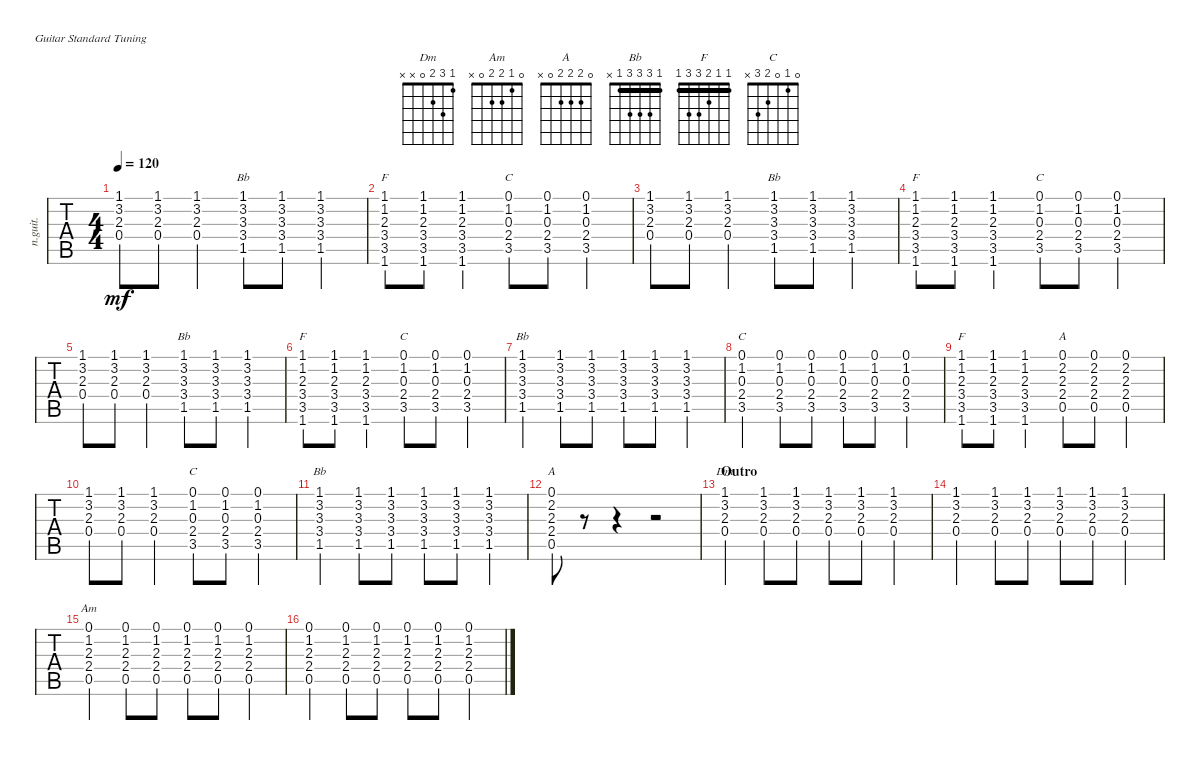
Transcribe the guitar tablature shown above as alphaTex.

\defaultSystemsLayout 4
\bracketExtendMode nobrackets
\track ("Guitar L5" "n.guit.") {instrument acousticguitarnylon}
\staff {tabs}
\tuning (E4 B3 G3 D3 A2 E2)
\chord ("Dm" 1 3 2 0 x x)
\chord ("Am" 0 1 2 2 0 x)
\chord ("A" 0 2 2 2 0 x)
\chord ("Bb" 1 3 3 3 1 x)
\chord ("Bb" 1 3 3 3 1 x) {barre 1}
\chord ("F" 1 1 2 3 3 1) {barre (1 1)}
\chord ("C" 0 1 0 2 3 x)
\ts (4 4)
\tempo 120
\clef g2
\ks f
(0.4{acc forcenatural} 1.1{acc forcenatural} 3.2{acc forcenatural} 2.3{acc forcenatural}).8{dy mf beam Up} (0.4{acc forcenatural} 1.1{acc forcenatural} 3.2{acc forcenatural} 2.3{acc forcenatural}).8{beam Up} (0.4{acc forcenatural} 1.1{acc forcenatural} 3.2{acc forcenatural} 2.3{acc forcenatural}).4{beam Up} (3.4{acc forcenatural} 3.3{acc b} 3.2{acc forcenatural} 1.1{acc forcenatural} 1.5{acc b}).8{ch "Bb" beam Up} (3.4{acc forcenatural} 3.3{acc b} 3.2{acc forcenatural} 1.1{acc forcenatural} 1.5{acc b}).8{beam Up} (3.4{acc forcenatural} 3.3{acc b} 3.2{acc forcenatural} 1.1{acc forcenatural} 1.5{acc b}).4{beam Up} |
(1.6{acc forcenatural} 3.5{acc forcenatural} 3.4{acc forcenatural} 2.3{acc forcenatural} 1.2{acc forcenatural} 1.1{acc forcenatural}).8{ch "F"} (1.6{acc forcenatural} 3.5{acc forcenatural} 3.4{acc forcenatural} 2.3{acc forcenatural} 1.2{acc forcenatural} 1.1{acc forcenatural}).8 (1.6{acc forcenatural} 3.5{acc forcenatural} 3.4{acc forcenatural} 2.3{acc forcenatural} 1.2{acc forcenatural} 1.1{acc forcenatural}).4 (3.5{acc forcenatural} 2.4{acc forcenatural} 0.3{acc forcenatural} 1.2{acc forcenatural} 0.1{acc forcenatural}).8{ch "C"} (3.5{acc forcenatural} 2.4{acc forcenatural} 0.3{acc forcenatural} 1.2{acc forcenatural} 0.1{acc forcenatural}).8 (3.5{acc forcenatural} 2.4{acc forcenatural} 0.3{acc forcenatural} 1.2{acc forcenatural} 0.1{acc forcenatural}).4 |
(0.4{acc forcenatural} 1.1{acc forcenatural} 3.2{acc forcenatural} 2.3{acc forcenatural}).8{beam Up} (0.4{acc forcenatural} 1.1{acc forcenatural} 3.2{acc forcenatural} 2.3{acc forcenatural}).8{beam Up} (0.4{acc forcenatural} 1.1{acc forcenatural} 3.2{acc forcenatural} 2.3{acc forcenatural}).4{beam Up} (3.4{acc forcenatural} 3.3{acc b} 3.2{acc forcenatural} 1.1{acc forcenatural} 1.5{acc b}).8{ch "Bb" beam Up} (3.4{acc forcenatural} 3.3{acc b} 3.2{acc forcenatural} 1.1{acc forcenatural} 1.5{acc b}).8{beam Up} (3.4{acc forcenatural} 3.3{acc b} 3.2{acc forcenatural} 1.1{acc forcenatural} 1.5{acc b}).4{beam Up} |
(1.6{acc forcenatural} 3.5{acc forcenatural} 3.4{acc forcenatural} 2.3{acc forcenatural} 1.2{acc forcenatural} 1.1{acc forcenatural}).8{ch "F"} (1.6{acc forcenatural} 3.5{acc forcenatural} 3.4{acc forcenatural} 2.3{acc forcenatural} 1.2{acc forcenatural} 1.1{acc forcenatural}).8 (1.6{acc forcenatural} 3.5{acc forcenatural} 3.4{acc forcenatural} 2.3{acc forcenatural} 1.2{acc forcenatural} 1.1{acc forcenatural}).4 (3.5{acc forcenatural} 2.4{acc forcenatural} 0.3{acc forcenatural} 1.2{acc forcenatural} 0.1{acc forcenatural}).8{ch "C"} (3.5{acc forcenatural} 2.4{acc forcenatural} 0.3{acc forcenatural} 1.2{acc forcenatural} 0.1{acc forcenatural}).8 (3.5{acc forcenatural} 2.4{acc forcenatural} 0.3{acc forcenatural} 1.2{acc forcenatural} 0.1{acc forcenatural}).4 |
(0.4{acc forcenatural} 1.1{acc forcenatural} 3.2{acc forcenatural} 2.3{acc forcenatural}).8{beam Up} (0.4{acc forcenatural} 1.1{acc forcenatural} 3.2{acc forcenatural} 2.3{acc forcenatural}).8{beam Up} (0.4{acc forcenatural} 1.1{acc forcenatural} 3.2{acc forcenatural} 2.3{acc forcenatural}).4{beam Up} (3.4{acc forcenatural} 3.3{acc b} 3.2{acc forcenatural} 1.1{acc forcenatural} 1.5{acc b}).8{ch "Bb" beam Up} (3.4{acc forcenatural} 3.3{acc b} 3.2{acc forcenatural} 1.1{acc forcenatural} 1.5{acc b}).8{beam Up} (3.4{acc forcenatural} 3.3{acc b} 3.2{acc forcenatural} 1.1{acc forcenatural} 1.5{acc b}).4{beam Up} |
(1.6{acc forcenatural} 3.5{acc forcenatural} 3.4{acc forcenatural} 2.3{acc forcenatural} 1.2{acc forcenatural} 1.1{acc forcenatural}).8{ch "F"} (1.6{acc forcenatural} 3.5{acc forcenatural} 3.4{acc forcenatural} 2.3{acc forcenatural} 1.2{acc forcenatural} 1.1{acc forcenatural}).8 (1.6{acc forcenatural} 3.5{acc forcenatural} 3.4{acc forcenatural} 2.3{acc forcenatural} 1.2{acc forcenatural} 1.1{acc forcenatural}).4 (3.5{acc forcenatural} 2.4{acc forcenatural} 0.3{acc forcenatural} 1.2{acc forcenatural} 0.1{acc forcenatural}).8{ch "C"} (3.5{acc forcenatural} 2.4{acc forcenatural} 0.3{acc forcenatural} 1.2{acc forcenatural} 0.1{acc forcenatural}).8 (3.5{acc forcenatural} 2.4{acc forcenatural} 0.3{acc forcenatural} 1.2{acc forcenatural} 0.1{acc forcenatural}).4 |
(3.4{acc forcenatural} 3.3{acc b} 1.1{acc forcenatural} 3.2{acc forcenatural} 1.5{acc b}).4{ch "Bb" beam Up} (3.4{acc forcenatural} 3.3{acc b} 3.2{acc forcenatural} 1.1{acc forcenatural} 1.5{acc b}).8{beam Up} (3.4{acc forcenatural} 3.3{acc b} 3.2{acc forcenatural} 1.1{acc forcenatural} 1.5{acc b}).8{beam Up} (3.4{acc forcenatural} 3.3{acc b} 3.2{acc forcenatural} 1.1{acc forcenatural} 1.5{acc b}).8{beam Up} (3.4{acc forcenatural} 3.3{acc b} 3.2{acc forcenatural} 1.1{acc forcenatural} 1.5{acc b}).8{beam Up} (3.4{acc forcenatural} 3.3{acc b} 3.2{acc forcenatural} 1.1{acc forcenatural} 1.5{acc b}).4{beam Up} |
(3.5{acc forcenatural} 2.4{acc forcenatural} 0.3{acc forcenatural} 1.2{acc forcenatural} 0.1{acc forcenatural}).4{ch "C"} (3.5{acc forcenatural} 2.4{acc forcenatural} 0.3{acc forcenatural} 1.2{acc forcenatural} 0.1{acc forcenatural}).8 (3.5{acc forcenatural} 2.4{acc forcenatural} 0.3{acc forcenatural} 1.2{acc forcenatural} 0.1{acc forcenatural}).8 (3.5{acc forcenatural} 2.4{acc forcenatural} 0.3{acc forcenatural} 1.2{acc forcenatural} 0.1{acc forcenatural}).8 (3.5{acc forcenatural} 2.4{acc forcenatural} 0.3{acc forcenatural} 1.2{acc forcenatural} 0.1{acc forcenatural}).8 (3.5{acc forcenatural} 2.4{acc forcenatural} 0.3{acc forcenatural} 1.2{acc forcenatural} 0.1{acc forcenatural}).4 |
(1.6{acc forcenatural} 3.5{acc forcenatural} 3.4{acc forcenatural} 2.3{acc forcenatural} 1.2{acc forcenatural} 1.1{acc forcenatural}).8{ch "F"} (1.6{acc forcenatural} 3.5{acc forcenatural} 3.4{acc forcenatural} 2.3{acc forcenatural} 1.2{acc forcenatural} 1.1{acc forcenatural}).8 (1.6{acc forcenatural} 3.5{acc forcenatural} 3.4{acc forcenatural} 2.3{acc forcenatural} 1.2{acc forcenatural} 1.1{acc forcenatural}).4 (2.4{acc forcenatural} 0.1{acc forcenatural} 2.2{acc #} 2.3{acc forcenatural} 0.5{acc forcenatural}).8{ch "A" beam Up} (2.4{acc forcenatural} 0.1{acc forcenatural} 2.2{acc #} 2.3{acc forcenatural} 0.5{acc forcenatural}).8{beam Up} (2.4{acc forcenatural} 0.1{acc forcenatural} 2.2{acc #} 2.3{acc forcenatural} 0.5{acc forcenatural}).4{beam Up} |
(0.4{acc forcenatural} 1.1{acc forcenatural} 3.2{acc forcenatural} 2.3{acc forcenatural}).8{beam Up} (0.4{acc forcenatural} 1.1{acc forcenatural} 3.2{acc forcenatural} 2.3{acc forcenatural}).8{beam Up} (0.4{acc forcenatural} 1.1{acc forcenatural} 3.2{acc forcenatural} 2.3{acc forcenatural}).4{beam Up} (3.5{acc forcenatural} 2.4{acc forcenatural} 0.3{acc forcenatural} 1.2{acc forcenatural} 0.1{acc forcenatural}).8{ch "C"} (3.5{acc forcenatural} 2.4{acc forcenatural} 0.3{acc forcenatural} 1.2{acc forcenatural} 0.1{acc forcenatural}).8 (3.5{acc forcenatural} 2.4{acc forcenatural} 0.3{acc forcenatural} 1.2{acc forcenatural} 0.1{acc forcenatural}).4 |
(3.4{acc forcenatural} 3.3{acc b} 1.1{acc forcenatural} 3.2{acc forcenatural} 1.5{acc b}).4{ch "Bb" beam Up} (3.4{acc forcenatural} 3.3{acc b} 3.2{acc forcenatural} 1.1{acc forcenatural} 1.5{acc b}).8{beam Up} (3.4{acc forcenatural} 3.3{acc b} 3.2{acc forcenatural} 1.1{acc forcenatural} 1.5{acc b}).8{beam Up} (3.4{acc forcenatural} 3.3{acc b} 3.2{acc forcenatural} 1.1{acc forcenatural} 1.5{acc b}).8{beam Up} (3.4{acc forcenatural} 3.3{acc b} 3.2{acc forcenatural} 1.1{acc forcenatural} 1.5{acc b}).8{beam Up} (3.4{acc forcenatural} 3.3{acc b} 3.2{acc forcenatural} 1.1{acc forcenatural} 1.5{acc b}).4{beam Up} |
(2.4{acc forcenatural} 0.1{acc forcenatural} 2.2{acc #} 2.3{acc forcenatural} 0.5{acc forcenatural}).8{ch "A" beam Up} r.8 r.4 r.2 |
\section ("" "Outro")
(0.4{acc forcenatural} 2.3{acc forcenatural} 3.2{acc forcenatural} 1.1{acc forcenatural}).4{ch "Dm" beam Up} (0.4{acc forcenatural} 1.1{acc forcenatural} 3.2{acc forcenatural} 2.3{acc forcenatural}).8{beam Up} (0.4{acc forcenatural} 1.1{acc forcenatural} 3.2{acc forcenatural} 2.3{acc forcenatural}).8{beam Up} (0.4{acc forcenatural} 1.1{acc forcenatural} 3.2{acc forcenatural} 2.3{acc forcenatural}).8{beam Up} (0.4{acc forcenatural} 1.1{acc forcenatural} 3.2{acc forcenatural} 2.3{acc forcenatural}).8{beam Up} (0.4{acc forcenatural} 1.1{acc forcenatural} 3.2{acc forcenatural} 2.3{acc forcenatural}).4{beam Up} |
(0.4{acc forcenatural} 2.3{acc forcenatural} 3.2{acc forcenatural} 1.1{acc forcenatural}).4{beam Up} (0.4{acc forcenatural} 1.1{acc forcenatural} 3.2{acc forcenatural} 2.3{acc forcenatural}).8{beam Up} (0.4{acc forcenatural} 1.1{acc forcenatural} 3.2{acc forcenatural} 2.3{acc forcenatural}).8{beam Up} (0.4{acc forcenatural} 1.1{acc forcenatural} 3.2{acc forcenatural} 2.3{acc forcenatural}).8{beam Up} (0.4{acc forcenatural} 1.1{acc forcenatural} 3.2{acc forcenatural} 2.3{acc forcenatural}).8{beam Up} (0.4{acc forcenatural} 1.1{acc forcenatural} 3.2{acc forcenatural} 2.3{acc forcenatural}).4{beam Up} |
(2.4{acc forcenatural} 0.1{acc forcenatural} 1.2{acc forcenatural} 2.3{acc forcenatural} 0.5{acc forcenatural}).4{ch "Am" beam Up} (2.4{acc forcenatural} 0.1{acc forcenatural} 1.2{acc forcenatural} 2.3{acc forcenatural} 0.5{acc forcenatural}).8{beam Up} (2.4{acc forcenatural} 0.1{acc forcenatural} 1.2{acc forcenatural} 2.3{acc forcenatural} 0.5{acc forcenatural}).8{beam Up} (2.4{acc forcenatural} 0.1{acc forcenatural} 1.2{acc forcenatural} 2.3{acc forcenatural} 0.5{acc forcenatural}).8{beam Up} (2.4{acc forcenatural} 0.1{acc forcenatural} 1.2{acc forcenatural} 2.3{acc forcenatural} 0.5{acc forcenatural}).8{beam Up} (2.4{acc forcenatural} 2.3{acc forcenatural} 1.2{acc forcenatural} 0.1{acc forcenatural} 0.5{acc forcenatural}).4{beam Up} |
(2.4{acc forcenatural} 0.1{acc forcenatural} 1.2{acc forcenatural} 2.3{acc forcenatural} 0.5{acc forcenatural}).4{beam Up} (2.4{acc forcenatural} 0.1{acc forcenatural} 1.2{acc forcenatural} 2.3{acc forcenatural} 0.5{acc forcenatural}).8{beam Up} (2.4{acc forcenatural} 0.1{acc forcenatural} 1.2{acc forcenatural} 2.3{acc forcenatural} 0.5{acc forcenatural}).8{beam Up} (2.4{acc forcenatural} 0.1{acc forcenatural} 1.2{acc forcenatural} 2.3{acc forcenatural} 0.5{acc forcenatural}).8{beam Up} (2.4{acc forcenatural} 0.1{acc forcenatural} 1.2{acc forcenatural} 2.3{acc forcenatural} 0.5{acc forcenatural}).8{beam Up} (2.4{acc forcenatural} 2.3{acc forcenatural} 1.2{acc forcenatural} 0.1{acc forcenatural} 0.5{acc forcenatural}).4{beam Up}
